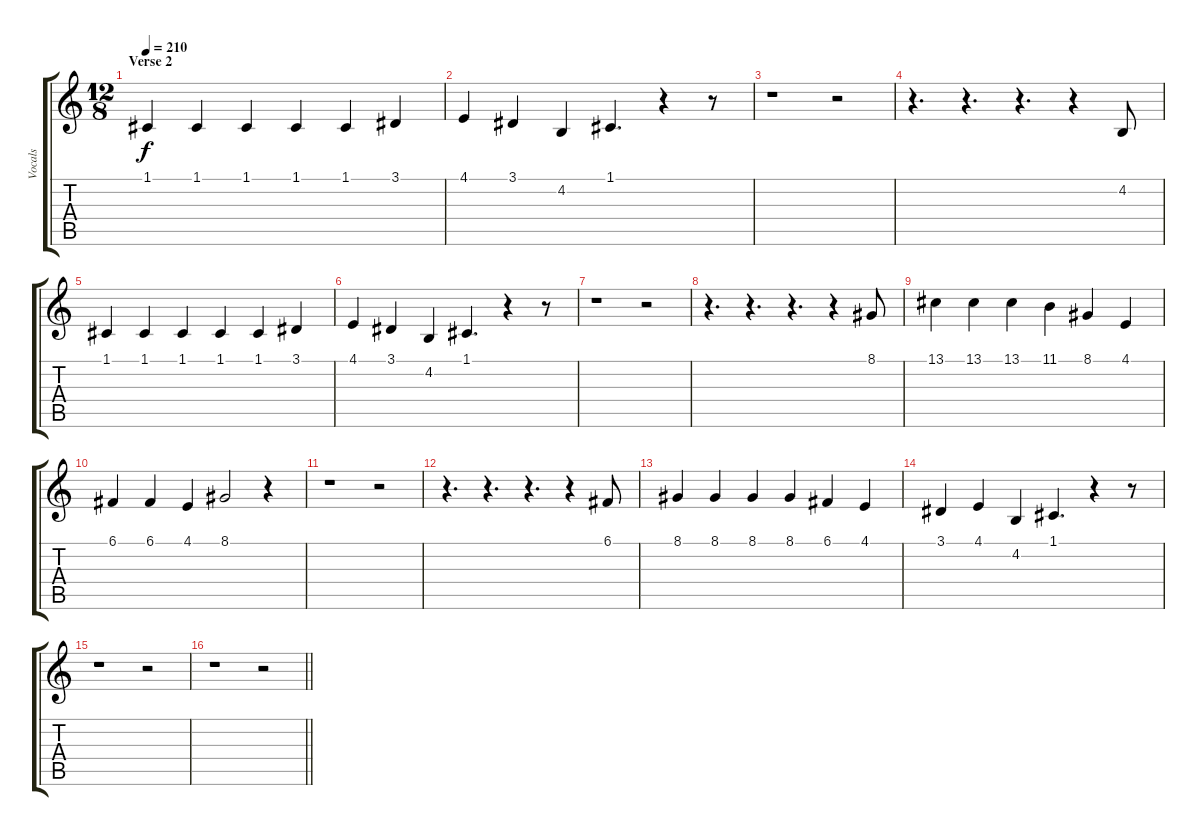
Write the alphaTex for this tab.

\track ("Vocals" "Vocals") {instrument lead6voice}
\staff {score tabs}
\tuning (C4 G3 Eb3 Bb2 F2 C2) {hide}
\ts (12 8)
\section ("" "Verse 2")
\tempo 210
\clef g2
\ks c
1.1.4{dy f} 1.1.4 1.1.4 1.1.4 1.1.4 3.1.4 |
4.1.4 3.1.4 4.2.4 1.1.4{d} r.4 r.8 |
r.1 r.2 |
r.4{d} r.4{d} r.4{d} r.4 4.2.8 |
1.1.4 1.1.4 1.1.4 1.1.4 1.1.4 3.1.4 |
4.1.4 3.1.4 4.2.4 1.1.4{d} r.4 r.8 |
r.1 r.2 |
r.4{d} r.4{d} r.4{d} r.4 8.1.8 |
13.1.4 13.1.4 13.1.4 11.1.4 8.1.4 4.1.4 |
6.1.4 6.1.4 4.1.4 8.1.2 r.4 |
r.1 r.2 |
r.4{d} r.4{d} r.4{d} r.4 6.1.8 |
8.1.4 8.1.4 8.1.4 8.1.4 6.1.4 4.1.4 |
3.1.4 4.1.4 4.2.4 1.1.4{d} r.4 r.8 |
r.1 r.2 |
\barLineRight lightlight
r.1 r.2
